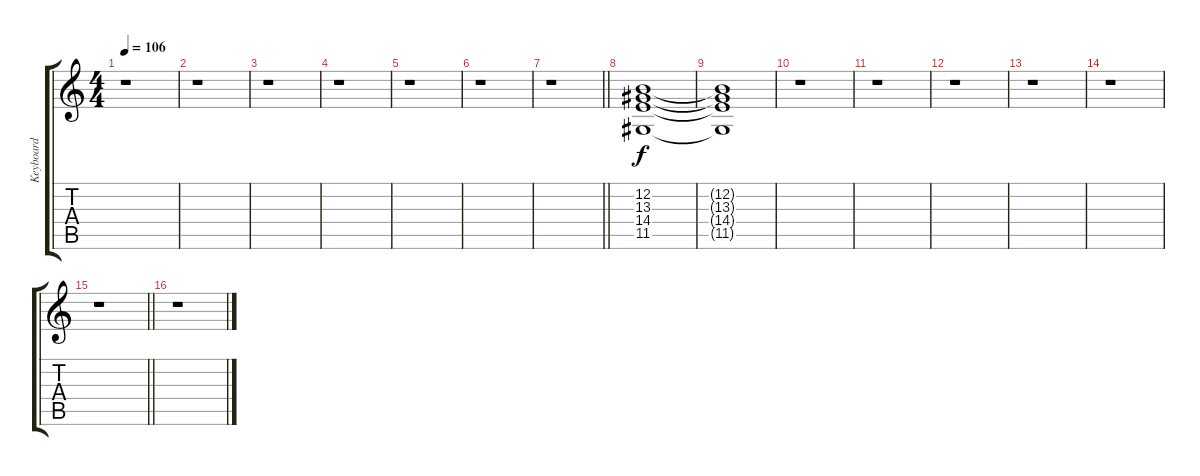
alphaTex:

\track ("Keyboard" "Keyboard") {instrument stringensemble1}
\staff {score tabs}
\tuning (E4 B3 G3 D3 A2 E2) {hide}
\ts (4 4)
\tempo 106
\clef g2
\ks c
r.1{dy f} |
r.1 |
r.1 |
r.1 |
r.1 |
r.1 |
\barLineRight lightlight
r.1{volume 4} |
(12.2 13.3 14.4 11.5).1{volume 0} |
(12.2{t} 13.3{t} 14.4{t} 11.5{t}).1 |
r.1 |
r.1 |
r.1 |
r.1 |
r.1 |
\barLineRight lightlight
r.1 |
r.1
